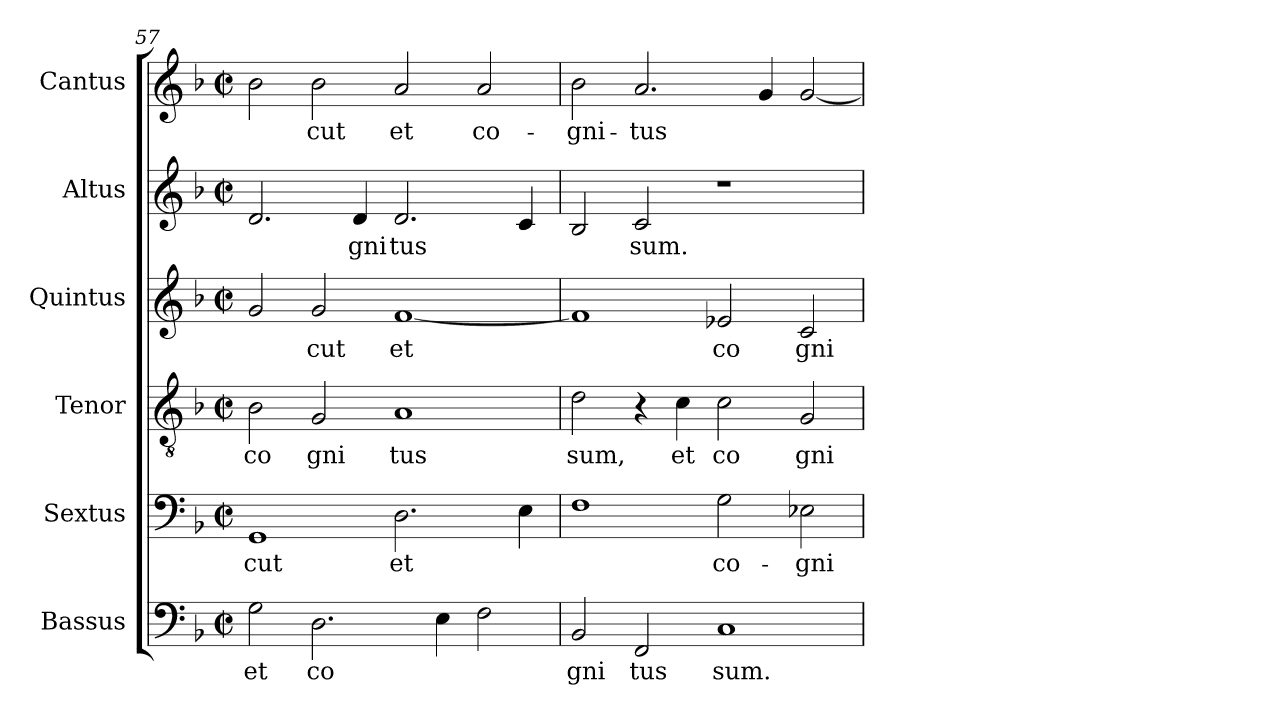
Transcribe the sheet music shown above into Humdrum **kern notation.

**kern	**text	**kern	**text	**kern	**text	**kern	**text	**kern	**text	**kern	**text
*part6	*part6	*part5	*part5	*part4	*part4	*part3	*part3	*part2	*part2	*part1	*part1
*staff6	*staff6	*staff5	*staff5	*staff4	*staff4	*staff3	*staff3	*staff2	*staff2	*staff1	*staff1
*I"Bassus	*	*I"Sextus	*	*I"Tenor	*	*I"Quintus	*	*I"Altus	*	*I"Cantus	*
*clefF4	*	*clefF4	*	*clefGv2	*	*clefG2	*	*clefG2	*	*clefG2	*
*k[b-]	*	*k[b-]	*	*k[b-]	*	*k[b-]	*	*k[b-]	*	*k[b-]	*
*F:	*	*F:	*	*F:	*	*F:	*	*F:	*	*F:	*
*M2/2	*	*M2/2	*	*M2/2	*	*M2/2	*	*M2/2	*	*M2/2	*
*met(c|)	*	*met(c|)	*	*met(c|)	*	*met(c|)	*	*met(c|)	*	*met(c|)	*
=57	=57	=57	=57	=57	=57	=57	=57	=57	=57	=57	=57
!	!LO:LY:b:cj	!	!LO:LY:b:cj	!	!LO:LY:b:cj	!	!	!	!	!	!
2G\	et	1GG	-cut	2B-\	co	2g/	.	2.d/	.	2b-\	.
!	!LO:LY:b:cj	!	!	!	!LO:LY:b:cj	!	!LO:LY:b:cj	!	!	!	!LO:LY:b:cj
2.D\	co	.	.	2G/	gni	2g/	cut	.	.	2b-\	-cut
!	!	!	!	!	!	!	!	!	!LO:LY:b:cj	!	!
.	.	.	.	.	.	.	.	4d/	gni	.	.
!	!	!	!LO:LY:b:cj	!	!LO:LY:b:cj	!	!LO:LY:b:cj	!	!LO:LY:b	!	!LO:LY:b:cj
.	.	2.D\	et	1A	tus	[<1f	et	2.d/	tus	2a/	et
4E\	.	.	.	.	.	.	.	.	.	.	.
!	!	!	!	!	!	!	!	!	!	!	!LO:LY:b:cj
2F\	.	.	.	.	.	.	.	.	.	2a/	co-
.	.	4E\	.	.	.	.	.	4c/	.	.	.
=58	=58	=58	=58	=58	=58	=58	=58	=58	=58	=58	=58
!	!LO:LY:b:cj	!	!	!	!LO:LY:b:cj	!	!	!	!	!	!LO:LY:b:cj
2BB-/	gni	1F	.	2d\	sum,	1f]	.	2B-/	.	2b-\	-gni-
!	!LO:LY:b:cj	!	!	!	!	!	!	!	!LO:LY:b:cj	!	!LO:LY:b
2FF/	tus	.	.	4r	.	.	.	2c/	sum.	2.a/	-tus
!	!	!	!	!	!LO:LY:b:cj	!	!	!	!	!	!
.	.	.	.	4c\	et	.	.	.	.	.	.
!	!LO:LY:b:cj	!	!LO:LY:b:cj	!	!LO:LY:b:cj	!	!LO:LY:b:cj	!	!	!	!
1C	sum.	2G\	co-	2c\	co	2e-X/	co	1r	.	.	.
.	.	.	.	.	.	.	.	.	.	4g/	.
!	!	!	!LO:LY:b:cj	!	!LO:LY:b:cj	!	!LO:LY:b:cj	!	!	!	!
.	.	2E-X\	-gni-	2G/	gni	2c/	gni	.	.	[>2g/	.
=	=	=	=	=	=	=	=	=	=	=	=
*-	*-	*-	*-	*-	*-	*-	*-	*-	*-	*-	*-
